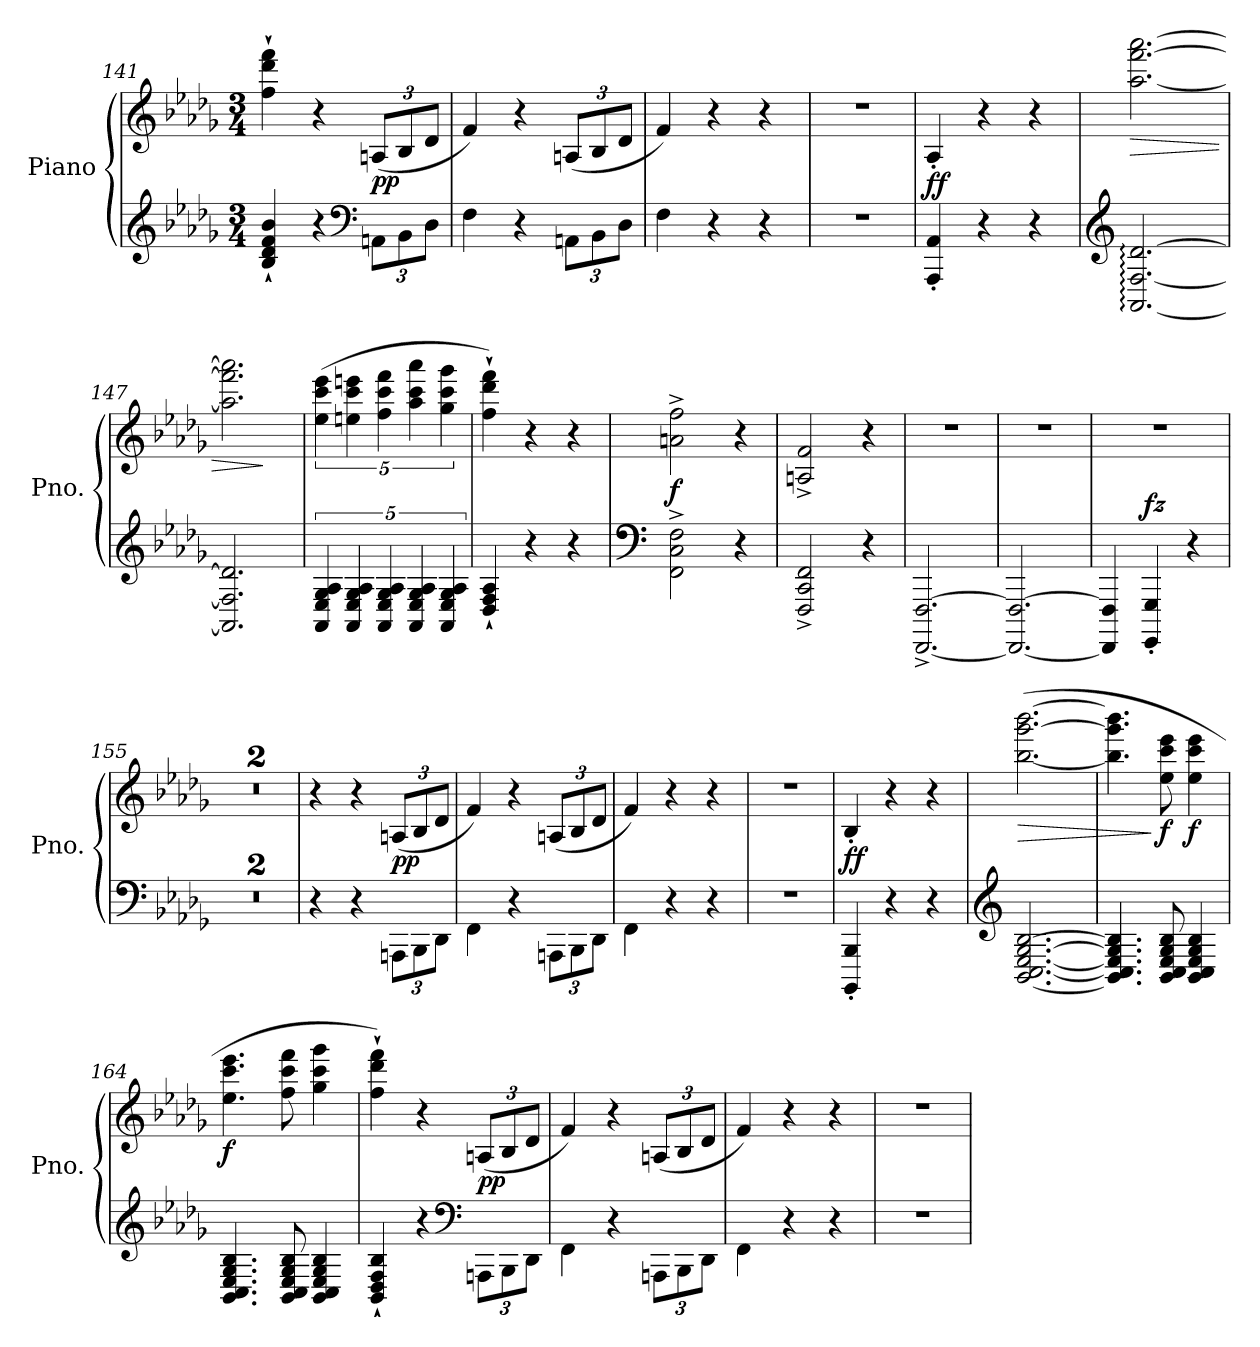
**kern	**kern	**dynam
*part1	*part1	*part1
*staff2	*staff1	*staff1/2
*I"Piano	*	*
*I'Pno.	*	*
*clefG2	*clefG2	*
*k[b-e-a-d-g-]	*k[b-e-a-d-g-]	*
*M3/4	*M3/4	*
=141	=141	=141
4B-/` 4d-/` 4f/` 4b-/`	4ff\` 4ddd-\` 4fff\`	.
4r	4r	.
*clefF4	*	*
*Xbrackettup	*Xbrackettup	*
!	!	!LO:DY:b
12AAn\L	(<12An/L	pp
12BB-\	12B-/	.
12D-\J	12d-/J	.
=142	=142	=142
4F\	4f/)	.
4r	4r	.
12AAn\L	(<12An/L	.
12BB-\	12B-/	.
12D-\J	12d-/J	.
=143	=143	=143
4F\	4f/)	.
4r	4r	.
4r	4r	.
=144	=144	=144
2.r	2.r	.
=145	=145	=145
!	!	!LO:DY:b
4AAA-/' 4AA-/'	4A-'/	ff
4r	4r	.
4r	4r	.
=146	=146	=146
*clefG2	*	*
*8va	*	*
!	!	!LO:HP:b
[2.A-/: [2.f/: [2.dd-/:	[2.aa-\ [2.fff\ [2.aaa-\	>
=147	=147	=147
2.A-/] 2.f/] 2.dd-/]	2.aa-\] 2.fff\] 2.aaa-\]	.
.	.	]
!!LO:LB:g=z
=148	=148	=148
*brackettup	*brackettup	*
20%3A-/ 20%3e-/ 20%3g-/ 20%3a-/	(>20%3ee-\ 20%3ccc\ 20%3eee-\	.
20%3A-/ 20%3e-/ 20%3g-/ 20%3a-/	20%3een\ 20%3ccc\ 20%3eeen\	.
20%3A-/ 20%3e-/ 20%3g-/ 20%3a-/	20%3ff\ 20%3ccc\ 20%3fff\	.
20%3A-/ 20%3e-/ 20%3g-/ 20%3a-/	20%3aa-\ 20%3ccc\ 20%3aaa-\	.
20%3A-/ 20%3e-/ 20%3g-/ 20%3a-/	20%3gg-\ 20%3ccc\ 20%3ggg-\	.
=149	=149	=149
4d-/` 4f/` 4a-/`	4ff\` 4ddd-\` 4fff\`)	.
*	*X8va	*
4r	4r	.
4r	4r	.
=150	=150	=150
*clefF4	*	*
!	!	!LO:DY:b
2F\^ 2c\^ 2f\^	2an\^ 2ff\^	f
4r	4r	.
=151	=151	=151
2FF/^ 2C/^ 2F/^	2An/^ 2f/^	.
4r	4r	.
=152	=152	=152
[2.FFF/^ [2.FF/^	2.r	.
=153	=153	=153
2.FFF/_ 2.FF/_	2.r	.
=154	=154	=154
4FFF/] 4FF/]	2.r	.
!	!	!LO:DY:a=2
4GGG-/' 4GG-/'	.	fz
4r	.	.
=155	=155	=155
2.r	2.r	.
=156	=156	=156
2.r	2.r	.
=157	=157	=157
4r	4r	.
4r	4r	.
*Xbrackettup	*Xbrackettup	*
!	!	!LO:DY:b
12AAn\L	(<12An/L	pp
12BB-\	12B-/	.
12D-\J	12d-/J	.
=158	=158	=158
4F\	4f/)	.
4r	4r	.
12AAn\L	(<12An/L	.
12BB-\	12B-/	.
12D-\J	12d-/J	.
!!LO:PB:g=z
=159	=159	=159
4F\	4f/)	.
4r	4r	.
4r	4r	.
=160	=160	=160
2.r	2.r	.
=161	=161	=161
!	!	!LO:DY:b
4BBB-/' 4BB-/'	4B-'/	ff
4r	4r	.
4r	4r	.
=162	=162	=162
*clefG2	*	*
*8va	*	*
!	!	!LO:HP:b
[2.B-/ [2.c/ [2.e-/ [2.g-/ [2.b-/	(>[2.bb-\ [2.ggg-\ [2.bbb-\	>
=163	=163	=163
4.B-/] 4.c/] 4.e-/] 4.g-/] 4.b-/]	4.bb-\] 4.ggg-\] 4.bbb-\]	.
!	!	!LO:DY:n=1:b
8B-/ 8c/ 8e-/ 8g-/ 8b-/	8ee-\ 8ccc\ 8eee-\	] f
!	!	!LO:DY:n=2:b
4B-/ 4c/ 4e-/ 4g-/ 4b-/	4ee-\ 4ccc\ 4eee-\	f
=164	=164	=164
!	!	!LO:DY:b
4.B-/ 4.c/ 4.e-/ 4.g-/ 4.b-/	4.ee-\ 4.ccc\ 4.eee-\	f
8B-/ 8c/ 8e-/ 8g-/ 8b-/	8ff\ 8ccc\ 8fff\	.
4B-/ 4c/ 4e-/ 4g-/ 4b-/	4gg-\ 4ccc\ 4ggg-\	.
=165	=165	=165
4B-/` 4d-/` 4f/` 4b-/`	4ff\` 4ddd-\` 4fff\`)	.
*	*X8va	*
4r	4r	.
*clefF4	*	*
!	!	!LO:DY:b
12AAn\L	(<12An/L	pp
12BB-\	12B-/	.
12D-\J	12d-/J	.
=166	=166	=166
4F\	4f/)	.
4r	4r	.
12AAn\L	(<12An/L	.
12BB-\	12B-/	.
12D-\J	12d-/J	.
=167	=167	=167
4F\	4f/)	.
4r	4r	.
4r	4r	.
!!LO:LB:g=z
=168	=168	=168
2.r	2.r	.
=	=	=
*-	*-	*-
